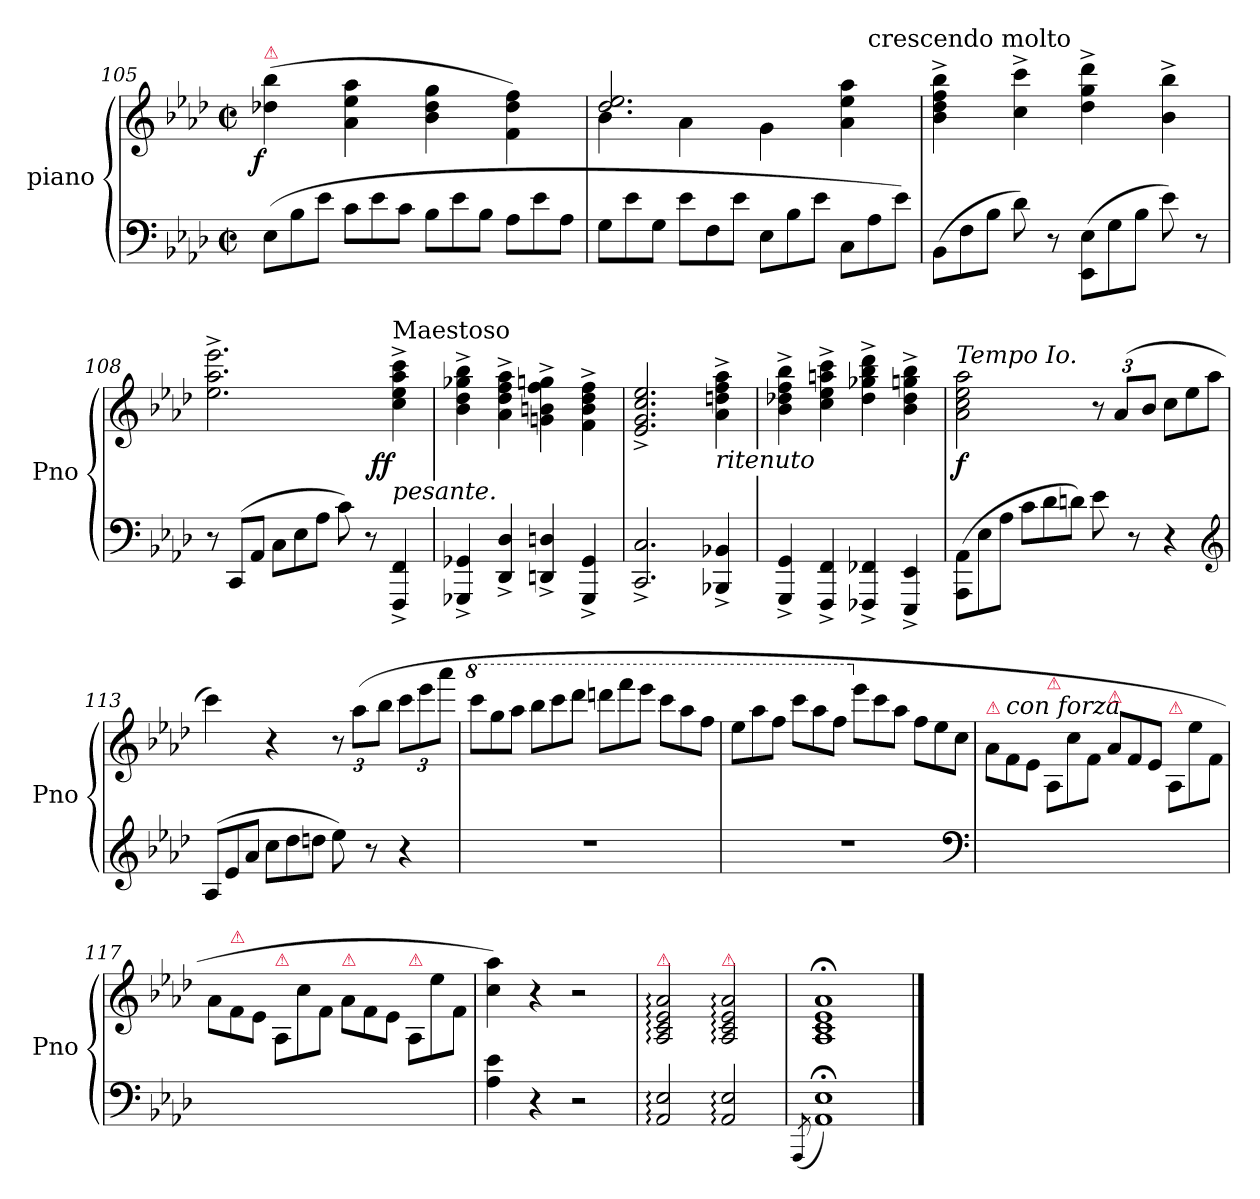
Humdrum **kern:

**kern	**kern	**dynam
*part2	*part1	*part1
*staff2	*staff1	*staff1
*	*I"piano	*
*	*I'Pno	*
*clefF4	*clefG2	*
*k[b-e-a-d-]	*k[b-e-a-d-]	*
*M2/2	*M2/2	*
*met(c|)	*met(c|)	*
*Xtuplet	*	*
=105	=105	=105
!	!LO:TX:a:color=crimson:t=⚠	!
!	!	!LO:DY:rj
(12E-\L	(4dd-X\ 4bb-\	f
12B-\	.	.
12e-\J	.	.
12c\L	4a-\ 4ee-\ 4aa-\	.
12e-\	.	.
12c\J	.	.
12B-\L	4b-\ 4dd-\ 4gg\	.
12e-\	.	.
12B-\J	.	.
12A-\L	4f\ 4dd-\ 4ff\)	.
12e-\	.	.
12A-\J	.	.
=106	=106	=106
*	*^	*
*	*	*^	*
12G\L	2.dd-/ 2.ee-/	4b-\	3%2ryy	.
12e-\	.	.	.	.
12G\J	.	.	.	.
12e-\L	.	4a-\	.	.
12F\	.	.	.	.
12e-\J	.	.	.	.
12E-\L	.	4g\	.	.
12B-\	.	.	.	.
12e-\J	.	.	6ryy	.
12C\L	4ryy	4a-\ 4ee-\ 4aa-\	.	.
!	!	!	!LO:TX:t=crescendo molto	!
12A-\	.	.	6ryy	.
12e-\J)	.	.	.	.
*	*v	*v	*v	*
=107	=107	=107
(12BB-\L	4b-^\ 4dd-^\ 4ff^\ 4bb-^\	.
12F\	.	.
12B-\J	.	.
8d-\)	4cc^\ 4ccc^\	.
8r	.	.
(12EE-\ 12E-\L	4dd-^\ 4gg^\ 4ddd-^\	.
12G\	.	.
12B-\J	.	.
8e-\)	4b-^\ 4bb-^\	.
8r	.	.
=108	=108	=108
12r	2.ee-^\ 2.aa-^\ 2.eee-^\	.
(12CC/L	.	.
12AA-/J	.	.
12C\L	.	.
12E-\	.	.
12A-\J	.	.
8c\)	.	.
8r	.	.
!	!LO:TX:b:i:t=pesante.	!
!	!LO:TX:a:t=Maestoso	!
!	!	!LO:DY:rj
4FFF^/ 4FF^/	4cc^\ 4ee-^\ 4aa-^\ 4ccc^\	ff
=109	=109	=109
4GGG-X^/ 4GG-X^/	4b-^\ 4dd-^\ 4gg-X^\ 4bb-^\	.
4DD-^/ 4D-^/	4a-^\ 4dd-^\ 4ff^\ 4aa-^\	.
4DDn^/ 4Dn^/	4gn^\ 4bn^\ 4ff^\ 4ggn^\	.
4GGG-^/ 4GG-^/	4f^\ 4b^\ 4dd-^\ 4ff^\	.
=110	=110	=110
2.CC^/ 2.C^/	2.e-^/ 2.g^/ 2.cc^/ 2.ee-^/	.
!	!LO:TX:b:i:t=ritenuto	!
4BBB-X^/ 4BB-X^/	4a-^\ 4ddn^\ 4ff^\ 4aa-^\	.
=111	=111	=111
4GGG^/ 4GG^/	4b-^\ 4dd-X^\ 4ff^\ 4bb-^\	.
4FFF^/ 4FF^/	4cc^\ 4ee-^\ 4aan^\ 4ccc^\	.
4FFF-X^/ 4FF-X^/	4dd-^\ 4gg-X^\ 4bb-^\ 4ddd-^\	.
4EEE-^/ 4EE-^/	4b-^\ 4dd-^\ 4ggn^\ 4bb-^\	.
=112	=112	=112
!	!LO:TX:a:i:t=Tempo Io.	!
(12AAA-\ 12AA-\L	2a-\ 2cc\ 2ee-\ 2aa-\	f
12E-\	.	.
12A-\J	.	.
12c\L	.	.
12d-\	.	.
12dn\J)	.	.
*	*Xbrackettup	*
8e-\	12r	.
.	(12a-/L	.
8r	.	.
.	12b-/J	.
*	*Xtuplet	*
4r	12cc\L	.
.	12ee-\	.
.	12aa-\J	.
*clefG2	*	*
=113	=113	=113
(12A-/L	4ccc\)	.
12e-/	.	.
12a-/J	.	.
12cc\L	4r	.
12dd-\	.	.
12ddn\J	.	.
*	*tuplet	*
8ee-\)	12r	.
.	(12aa-\L	.
8r	.	.
.	12bb-\J	.
4r	12ccc\L	.
.	12eee-\	.
.	12aaa-\J	.
=114	=114	=114
*	*8va	*
*	*Xtuplet	*
1r	12cccc\L	.
.	12ggg\	.
.	12aaa-\J	.
.	12bbb-\L	.
.	12cccc\	.
.	12dddd-\J	.
.	12ddddn\L	.
.	12ffff\	.
.	12eeee-\J	.
.	12cccc\L	.
.	12aaa-\	.
.	12fff\J	.
=115	=115	=115
1r	12eee-\L	.
.	12aaa-\	.
.	12fff\J	.
.	12cccc\L	.
.	12aaa-\	.
.	12fff\J	.
*	*X8va	*
.	12eee-\L	.
.	12ccc\	.
.	12aa-\J	.
.	12ff\L	.
.	12ee-\	.
.	12cc\J	.
*clefF4	*	*
=116	=116	=116
!	!LO:TX:a:color=crimson:t=⚠	!
1ryy	12a-\L	.
!	!LO:TX:a:i:t=con forza	!
.	12f\	.
.	12e-/J	.
!	!LO:TX:a:color=crimson:t=⚠	!
.	12A-/L	.
.	12cc\	.
.	12f\J	.
!	!LO:TX:a:color=crimson:t=⚠	!
.	12a-\L	.
.	12f/	.
.	12e-/J	.
!	!LO:TX:a:color=crimson:t=⚠	!
.	12A-/L	.
.	12ee-\	.
.	12f\J	.
=117	=117	=117
1ryy	12a-\L	.
!	!LO:TX:a:color=crimson:t=⚠	!
.	12f\	.
.	12e-/J	.
!	!LO:TX:a:color=crimson:t=⚠	!
.	12A-/L	.
.	12cc\	.
.	12f\J	.
!	!LO:TX:a:color=crimson:t=⚠	!
.	12a-\L	.
.	12f\	.
.	12e-/J	.
!	!LO:TX:a:color=crimson:t=⚠	!
.	12A-/L	.
.	12ee-\	.
.	12f\J	.
=118	=118	=118
4A-\ 4e-\	4cc\ 4aa-\)	.
4r	4r	.
2r	2r	.
=119	=119	=119
!	!LO:TX:a:color=crimson:t=⚠	!
2AA-:/ 2E-:/	2A-:/ 2c:/ 2e-:/ 2a-:/	.
!	!LO:TX:a:color=crimson:t=⚠	!
2AA-:/ 2E-:/	2A-:/ 2c:/ 2e-:/ 2a-:/	.
=120	=120	=120
(8qAAA-/	.	.
1AA-;/ 1E-;/)	1A-;</ 1c;</ 1e-;</ 1a-;</	.
==	==	==
*-	*-	*-
